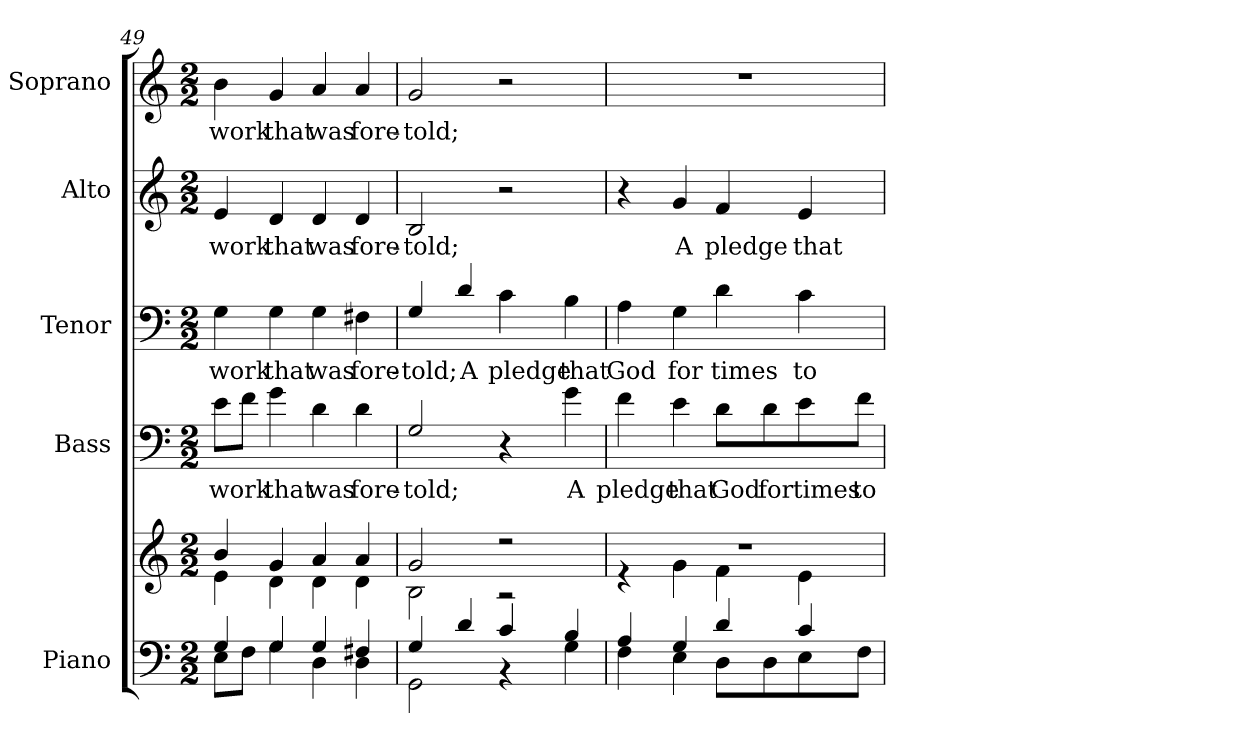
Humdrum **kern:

**kern	**kern	**kern	**text	**kern	**text	**kern	**text	**kern	**text
*part5	*part5	*part4	*part4	*part3	*part3	*part2	*part2	*part1	*part1
*staff6	*staff5	*staff4	*staff4	*staff3	*staff3	*staff2	*staff2	*staff1	*staff1
*I"Piano	*	*I"Bass	*	*I"Tenor	*	*I"Alto	*	*I"Soprano	*
*I'Pno.	*	*	*	*	*	*	*	*	*
*clefF4	*clefG2	*clefF4	*	*clefF4	*	*clefG2	*	*clefG2	*
*	*	*ITrd7c12	*	*	*	*	*	*	*
*k[]	*k[]	*k[]	*	*k[]	*	*k[]	*	*k[]	*
*C:	*C:	*C:	*	*C:	*	*C:	*	*C:	*
*M2/2	*M2/2	*M2/2	*	*M2/2	*	*M2/2	*	*M2/2	*
=49	=49	=49	=49	=49	=49	=49	=49	=49	=49
*^	*^	*	*	*	*	*	*	*	*
!	!	!	!	!	!LO:LY:b:color=#000000	!	!	!	!	!	!
!	!	!	!	!	!	!	!LO:LY:b:color=#000000	!	!	!	!
!	!	!	!	!	!	!	!	!	!LO:LY:b:color=#000000	!	!
!	!	!	!	!	!	!	!	!	!	!	!LO:LY:b:color=#000000
4Gi/	8Ei\L	4bi/	4ei\	8Ei\L	work	4Gi\	work	4ei/	work	4bi\	work
.	8Fi\J	.	.	8Fi\J	.	.	.	.	.	.	.
!	!	!	!	!	!LO:LY:b:color=#000000	!	!	!	!	!	!
!	!	!	!	!	!	!	!LO:LY:b:color=#000000	!	!	!	!
!	!	!	!	!	!	!	!	!	!LO:LY:b:color=#000000	!	!
!	!	!	!	!	!	!	!	!	!	!	!LO:LY:b:color=#000000
4Gi/	4Gi\	4gi/	4di\	4Gi\	that	4Gi\	that	4di/	that	4gi/	that
!	!	!	!	!	!LO:LY:b:color=#000000	!	!	!	!	!	!
!	!	!	!	!	!	!	!LO:LY:b:color=#000000	!	!	!	!
!	!	!	!	!	!	!	!	!	!LO:LY:b:color=#000000	!	!
!	!	!	!	!	!	!	!	!	!	!	!LO:LY:b:color=#000000
4Gi/	4Di\	4ai/	4di\	4Di\	was	4Gi\	was	4di/	was	4ai/	was
!	!	!	!	!	!LO:LY:b:color=#000000	!	!	!	!	!	!
!	!	!	!	!	!	!	!LO:LY:b:color=#000000	!	!	!	!
!	!	!	!	!	!	!	!	!	!LO:LY:b:color=#000000	!	!
!	!	!	!	!	!	!	!	!	!	!	!LO:LY:b:color=#000000
4F#Xi/	4Di\	4ai/	4di\	4Di\	fore-	4F#Xi\	fore-	4di/	fore-	4ai/	fore-
=50	=50	=50	=50	=50	=50	=50	=50	=50	=50	=50	=50
!	!	!	!	!	!LO:LY:b:color=#000000	!	!	!	!	!	!
!	!	!	!	!	!	!	!LO:LY:b:color=#000000	!	!	!	!
!	!	!	!	!	!	!	!	!	!LO:LY:b:color=#000000	!	!
!	!	!	!	!	!	!	!	!	!	!	!LO:LY:b:color=#000000
4Gi/	2GGi\	2gi/	2Bi\	2GGi/	-told;	4Gi/	-told;	2Bi/	-told;	2gi/	-told;
!	!	!	!	!	!	!	!LO:LY:b:color=#000000	!	!	!	!
4di/	.	.	.	.	.	4di/	A	.	.	.	.
!	!	!	!	!	!	!	!LO:LY:b:color=#000000	!	!	!	!
4ci/	4r	2r	2r	4r	.	4ci\	pledge	2r	.	2r	.
!	!	!	!	!	!LO:LY:b:color=#000000	!	!	!	!	!	!
!	!	!	!	!	!	!	!LO:LY:b:color=#000000	!	!	!	!
4Bi/	4Gi\	.	.	4Gi\	A	4Bi\	that	.	.	.	.
=51	=51	=51	=51	=51	=51	=51	=51	=51	=51	=51	=51
!	!	!	!	!	!LO:LY:b:color=#000000	!	!	!	!	!	!
!	!	!	!	!	!	!	!LO:LY:b:color=#000000	!	!	!	!
4Ai/	4Fi\	1r	4r	4Fi\	pledge	4Ai\	God	4r	.	1r	.
!	!	!	!	!	!LO:LY:b:color=#000000	!	!	!	!	!	!
!	!	!	!	!	!	!	!LO:LY:b:color=#000000	!	!	!	!
!	!	!	!	!	!	!	!	!	!LO:LY:b:color=#000000	!	!
4Gi/	4Ei\	.	4gi\	4Ei\	that	4Gi\	for	4gi/	A	.	.
!	!	!	!	!	!LO:LY:b:color=#000000	!	!	!	!	!	!
!	!	!	!	!	!	!	!LO:LY:b:color=#000000	!	!	!	!
!	!	!	!	!	!	!	!	!	!LO:LY:b:color=#000000	!	!
4di/	8Di\L	.	4fi\	8Di\L	God	4di\	times	4fi/	pledge	.	.
!	!	!	!	!	!LO:LY:b:color=#000000	!	!	!	!	!	!
.	8Di\	.	.	8Di\	for	.	.	.	.	.	.
!	!	!	!	!	!LO:LY:b:color=#000000	!	!	!	!	!	!
!	!	!	!	!	!	!	!LO:LY:b:color=#000000	!	!	!	!
!	!	!	!	!	!	!	!	!	!LO:LY:b:color=#000000	!	!
4ci/	8Ei\	.	4ei\	8Ei\	times	4ci\	to	4ei/	that	.	.
!	!	!	!	!	!LO:LY:b:color=#000000	!	!	!	!	!	!
.	8Fi\J	.	.	8Fi\J	to	.	.	.	.	.	.
*v	*v	*	*	*	*	*	*	*	*	*	*
*	*v	*v	*	*	*	*	*	*	*	*
=	=	=	=	=	=	=	=	=	=
*-	*-	*-	*-	*-	*-	*-	*-	*-	*-
